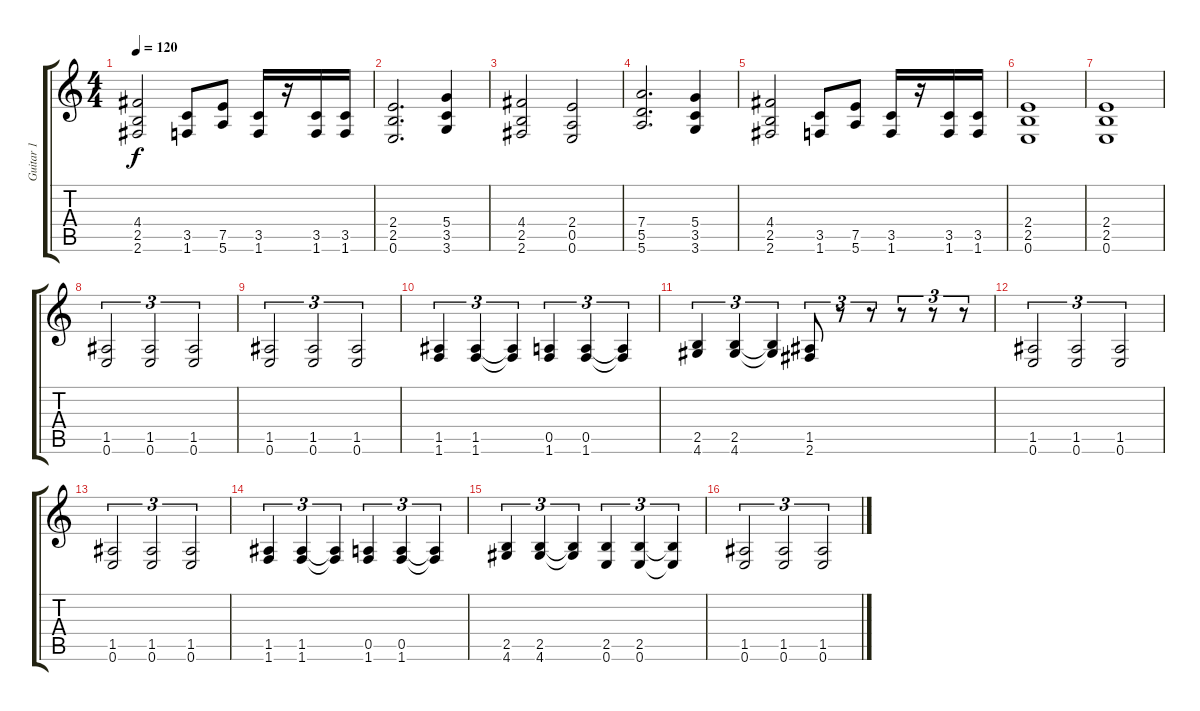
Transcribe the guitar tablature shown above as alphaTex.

\track ("Guitar 1" "Guitar 1") {instrument overdrivenguitar}
\staff {score tabs}
\tuning (E4 B3 G3 D3 A2 E2) {hide}
\ts (4 4)
\tempo 120
\clef g2
\ks c
(4.4 2.5 2.6).2{dy f} (3.5 1.6).8 (7.5 5.6).8 (3.5 1.6).16 r.16 (3.5 1.6).16 (3.5 1.6).16 |
(2.4 2.5 0.6).2{d} (5.4 3.5 3.6).4 |
(4.4 2.5 2.6).2 (2.4 0.5 0.6).2 |
(7.4 5.5 5.6).2{d} (5.4 3.5 3.6).4 |
(4.4 2.5 2.6).2 (3.5 1.6).8 (7.5 5.6).8 (3.5 1.6).16 r.16 (3.5 1.6).16 (3.5 1.6).16 |
(2.4 2.5 0.6).1 |
(2.4 2.5 0.6).1 |
(1.5 0.6).2{tu (3 2)} (1.5 0.6).2{tu (3 2)} (1.5 0.6).2{tu (3 2)} |
(1.5 0.6).2{tu (3 2)} (1.5 0.6).2{tu (3 2)} (1.5 0.6).2{tu (3 2)} |
(1.5 1.6).4{tu (3 2)} (1.5 1.6).4{tu (3 2)} (1.5{t} 1.6{t}).4{tu (3 2)} (0.5 1.6).4{tu (3 2)} (0.5 1.6).4{tu (3 2)} (0.5{t} 1.6{t}).4{tu (3 2)} |
(2.5 4.6).4{tu (3 2)} (2.5 4.6).4{tu (3 2)} (2.5{t} 4.6{t}).4{tu (3 2)} (1.5 2.6).8{tu (3 2)} r.8{tu (3 2)} r.8{tu (3 2)} r.8{tu (3 2)} r.8{tu (3 2)} r.8{tu (3 2)} |
(1.5 0.6).2{tu (3 2)} (1.5 0.6).2{tu (3 2)} (1.5 0.6).2{tu (3 2)} |
(1.5 0.6).2{tu (3 2)} (1.5 0.6).2{tu (3 2)} (1.5 0.6).2{tu (3 2)} |
(1.5 1.6).4{tu (3 2)} (1.5 1.6).4{tu (3 2)} (1.5{t} 1.6{t}).4{tu (3 2)} (0.5 1.6).4{tu (3 2)} (0.5 1.6).4{tu (3 2)} (0.5{t} 1.6{t}).4{tu (3 2)} |
(2.5 4.6).4{tu (3 2)} (2.5 4.6).4{tu (3 2)} (2.5{t} 4.6{t}).4{tu (3 2)} (2.5 0.6).4{tu (3 2)} (2.5 0.6).4{tu (3 2)} (2.5{t} 0.6{t}).4{tu (3 2)} |
(1.5 0.6).2{tu (3 2)} (1.5 0.6).2{tu (3 2)} (1.5 0.6).2{tu (3 2)}
